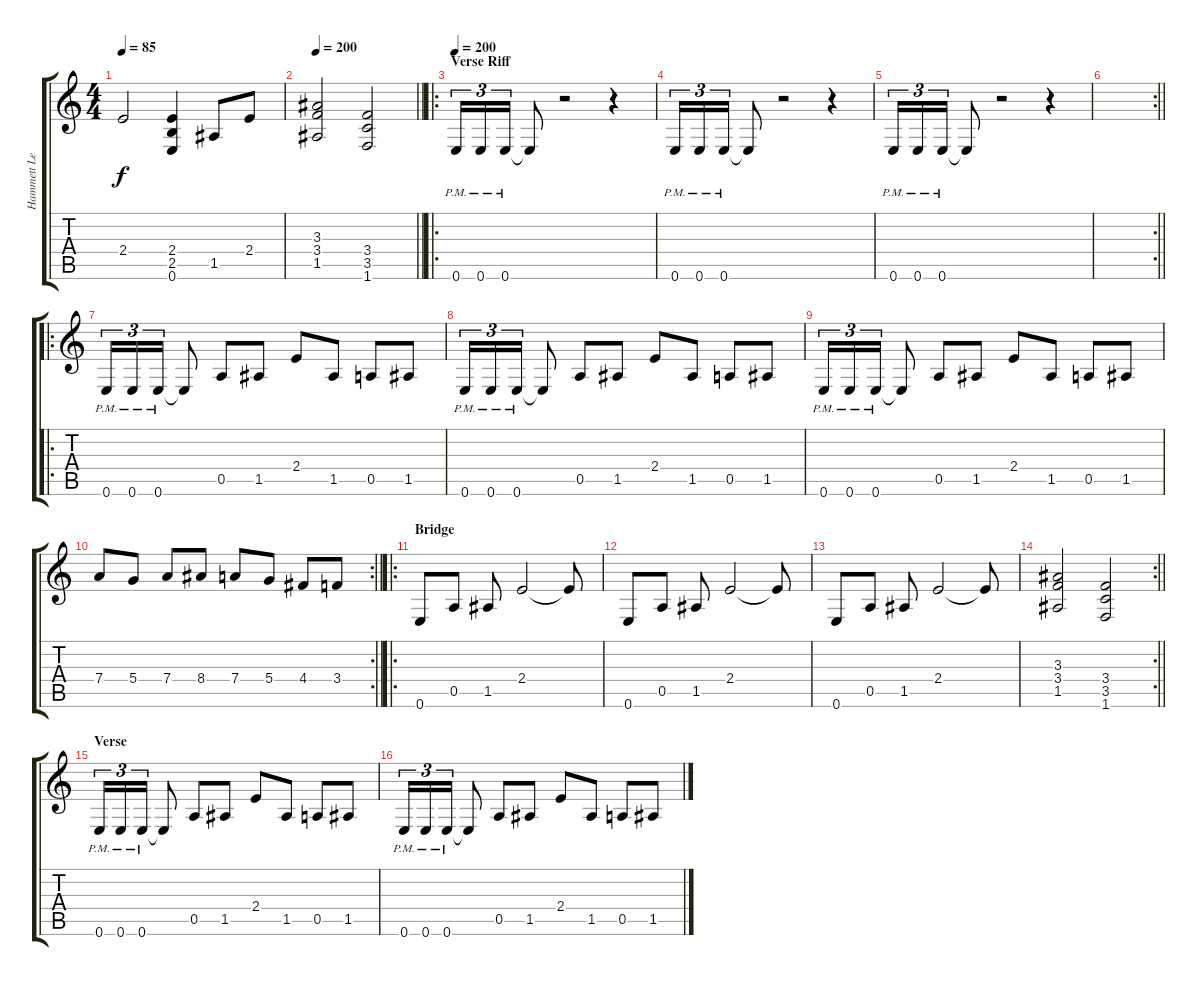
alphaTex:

\track ("Hammett Lead" "Hammett Le") {instrument distortionguitar}
\staff {score tabs}
\tuning (E4 B3 G3 D3 A2 E2) {hide}
\ts (4 4)
\tempo 85
\clef g2
\ks c
2.4.2{dy f} (2.4 2.5 0.6).4 1.5.8 2.4.8 |
\tempo 200
\barLineRight lightlight
(3.3 3.4 1.5).2 (3.4 3.5 1.6).2 |
\ro
\section ("" "Verse Riff")
\tempo 200
0.6{pm}.16{tu (3 2)} 0.6{pm}.16{tu (3 2)} 0.6{pm}.16{tu (3 2)} 0.6{t}.8 r.2 r.4 |
0.6{pm}.16{tu (3 2)} 0.6{pm}.16{tu (3 2)} 0.6{pm}.16{tu (3 2)} 0.6{t}.8 r.2 r.4 |
0.6{pm}.16{tu (3 2)} 0.6{pm}.16{tu (3 2)} 0.6{pm}.16{tu (3 2)} 0.6{t}.8 r.2 r.4 |
\rc 2
\barLineRight lightlight
|
\ro
0.6{pm}.16{tu (3 2)} 0.6{pm}.16{tu (3 2)} 0.6{pm}.16{tu (3 2)} 0.6{t}.8 0.5.8 1.5.8 2.4.8 1.5.8 0.5.8 1.5.8 |
0.6{pm}.16{tu (3 2)} 0.6{pm}.16{tu (3 2)} 0.6{pm}.16{tu (3 2)} 0.6{t}.8 0.5.8 1.5.8 2.4.8 1.5.8 0.5.8 1.5.8 |
0.6{pm}.16{tu (3 2)} 0.6{pm}.16{tu (3 2)} 0.6{pm}.16{tu (3 2)} 0.6{t}.8 0.5.8 1.5.8 2.4.8 1.5.8 0.5.8 1.5.8 |
\rc 2
\barLineRight lightlight
7.4.8 5.4.8 7.4.8 8.4.8 7.4.8 5.4.8 4.4.8 3.4.8 |
\ro
\section ("" "Bridge")
0.6.8 0.5.8 1.5.8 2.4.2 2.4{t}.8 |
0.6.8 0.5.8 1.5.8 2.4.2 2.4{t}.8 |
0.6.8 0.5.8 1.5.8 2.4.2 2.4{t}.8 |
\rc 2
\barLineRight lightlight
(3.3 3.4 1.5).2 (3.4 3.5 1.6).2 |
\section ("" "Verse")
0.6{pm}.16{tu (3 2)} 0.6{pm}.16{tu (3 2)} 0.6{pm}.16{tu (3 2)} 0.6{t}.8 0.5.8 1.5.8 2.4.8 1.5.8 0.5.8 1.5.8 |
0.6{pm}.16{tu (3 2)} 0.6{pm}.16{tu (3 2)} 0.6{pm}.16{tu (3 2)} 0.6{t}.8 0.5.8 1.5.8 2.4.8 1.5.8 0.5.8 1.5.8
